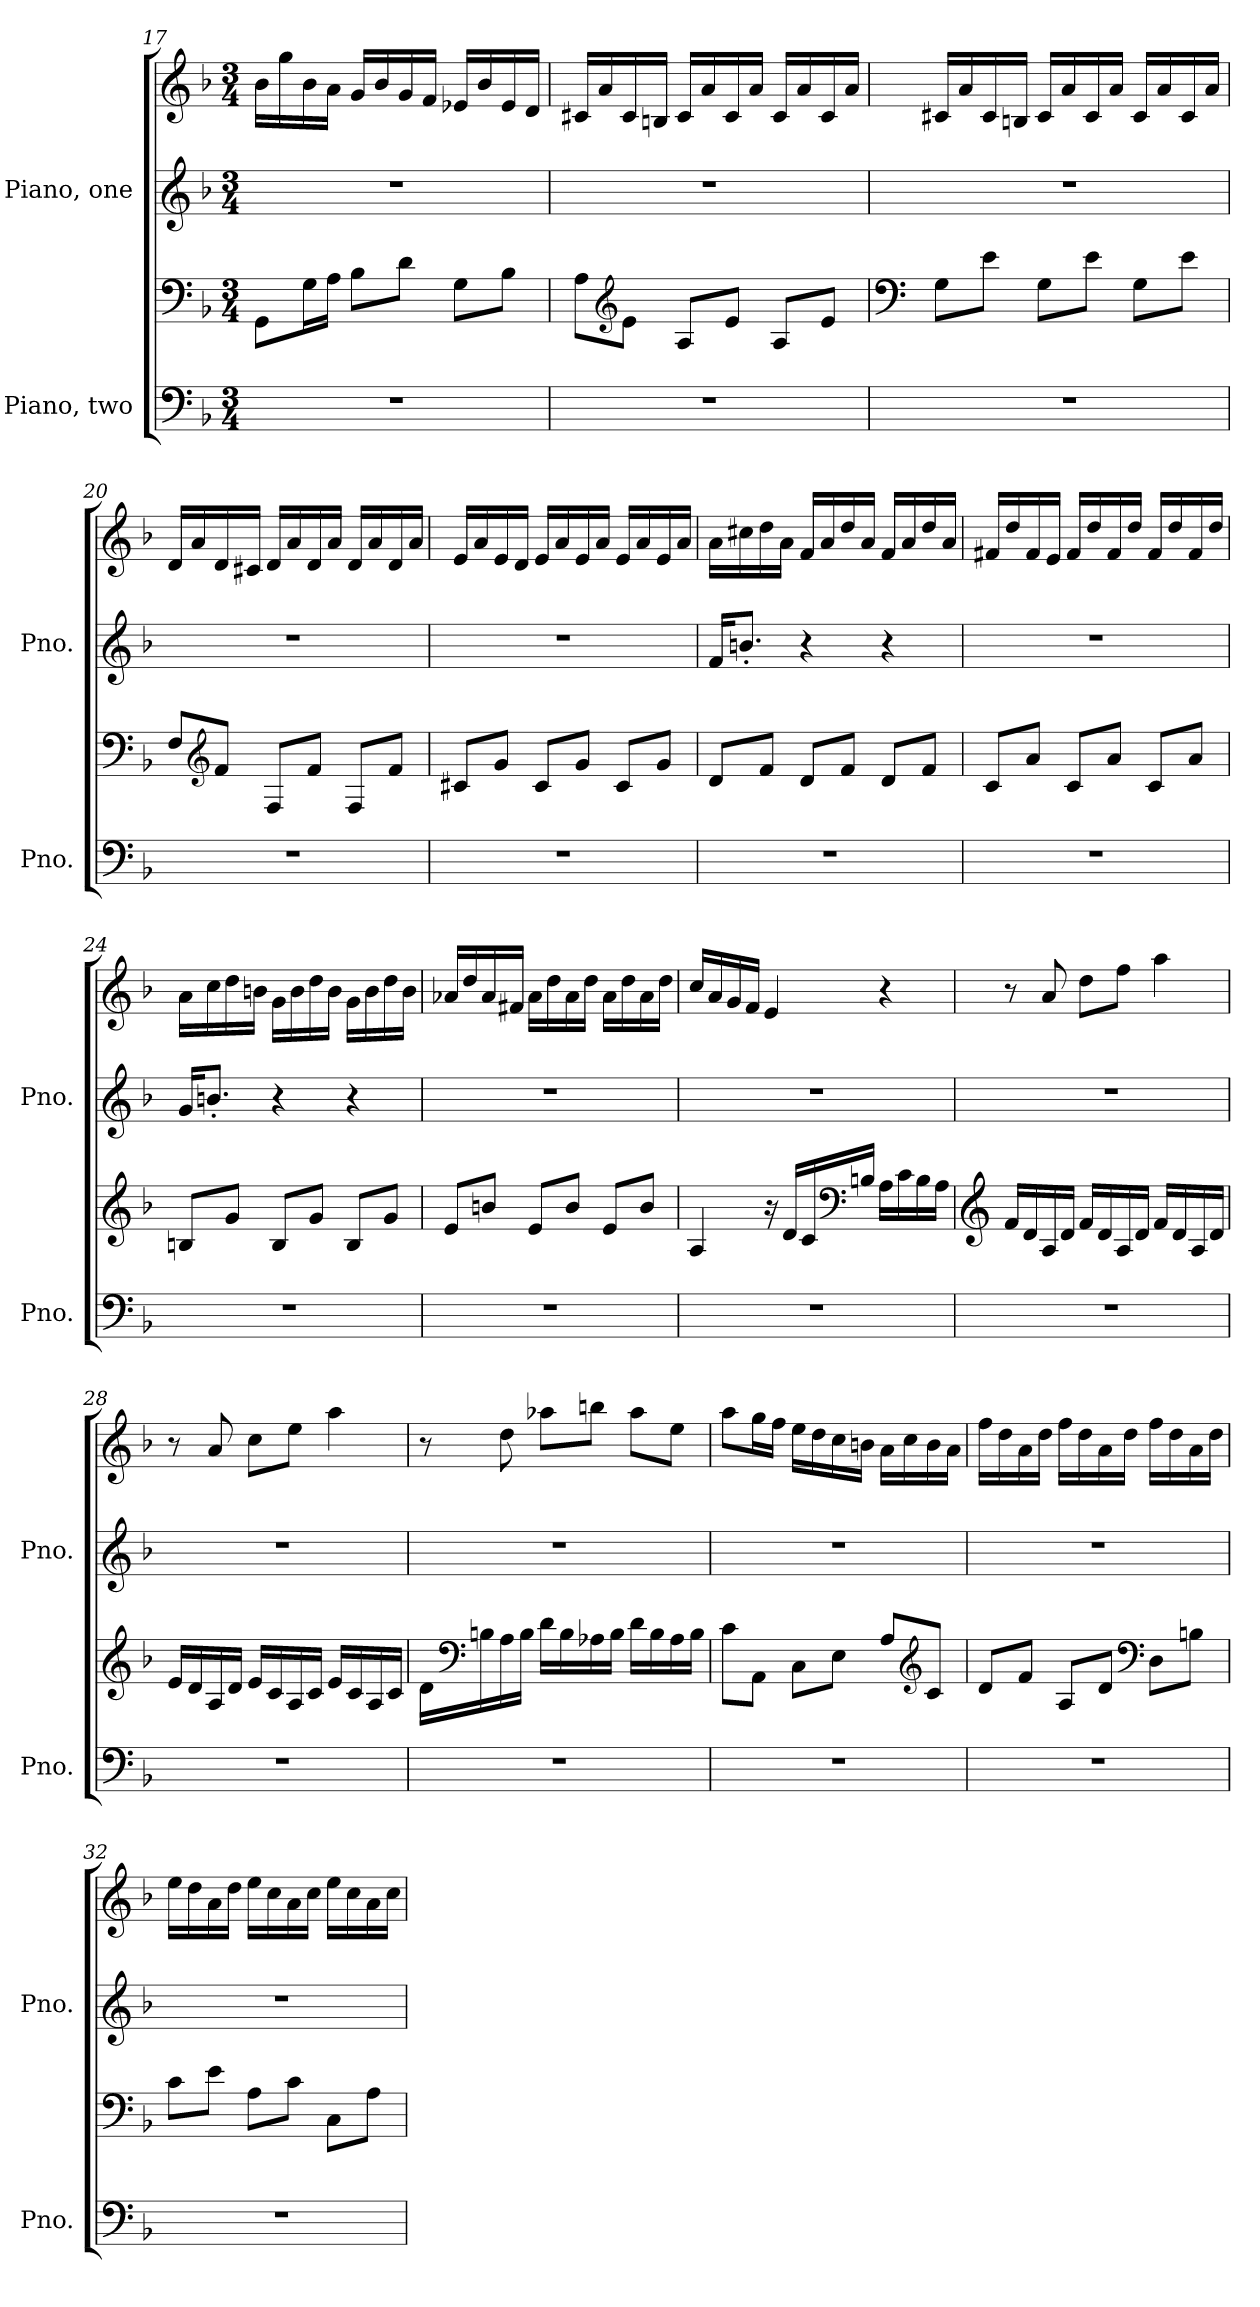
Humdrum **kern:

**kern	**kern	**kern	**kern
*part2	*part2	*part1	*part1
*staff4	*staff3	*staff2	*staff1
*I"Piano, two	*	*I"Piano, one	*
*I'Pno.	*	*I'Pno.	*
*clefF4	*clefF4	*clefG2	*clefG2
*k[b-]	*k[b-]	*k[b-]	*k[b-]
*M3/4	*M3/4	*M3/4	*M3/4
=17	=17	=17	=17
2.r	8GG\L	2.r	16b-\LL
.	.	.	16gg\
.	16G\L	.	16b-\
.	16A\JJ	.	16a\JJ
.	8B-\L	.	16g/LL
.	.	.	16b-/
.	8d\J	.	16g/
.	.	.	16f/JJ
.	8G\L	.	16e-X/LL
.	.	.	16b-/
.	8B-\J	.	16e-/
.	.	.	16d/JJ
!!LO:PB:g=z
=18	=18	=18	=18
2.r	8A\L	2.r	16c#X/LL
.	.	.	16a/
*	*clefG2	*	*
.	8e\J	.	16c#/
.	.	.	16Bn/JJ
.	8A/L	.	16c#/LL
.	.	.	16a/
.	8e/J	.	16c#/
.	.	.	16a/JJ
.	8A/L	.	16c#/LL
.	.	.	16a/
.	8e/J	.	16c#/
.	.	.	16a/JJ
=19	=19	=19	=19
*	*clefF4	*	*
2.r	8G\L	2.r	16c#X/LL
.	.	.	16a/
.	8e\J	.	16c#/
.	.	.	16Bn/JJ
.	8G\L	.	16c#/LL
.	.	.	16a/
.	8e\J	.	16c#/
.	.	.	16a/JJ
.	8G\L	.	16c#/LL
.	.	.	16a/
.	8e\J	.	16c#/
.	.	.	16a/JJ
=20	=20	=20	=20
2.r	8F/L	2.r	16d/LL
.	.	.	16a/
*	*clefG2	*	*
.	8f/J	.	16d/
.	.	.	16c#X/JJ
.	8F/L	.	16d/LL
.	.	.	16a/
.	8f/J	.	16d/
.	.	.	16a/JJ
.	8F/L	.	16d/LL
.	.	.	16a/
.	8f/J	.	16d/
.	.	.	16a/JJ
!!LO:LB:g=z
=21	=21	=21	=21
2.r	8c#X/L	2.r	16e/LL
.	.	.	16a/
.	8g/J	.	16e/
.	.	.	16d/JJ
.	8c#/L	.	16e/LL
.	.	.	16a/
.	8g/J	.	16e/
.	.	.	16a/JJ
.	8c#/L	.	16e/LL
.	.	.	16a/
.	8g/J	.	16e/
.	.	.	16a/JJ
=22	=22	=22	=22
2.r	8d/L	16f/KL	16a\LL
.	.	8.bn'/J	16cc#X\
.	8f/J	.	16dd\
.	.	.	16a\JJ
.	8d/L	4r	16f/LL
.	.	.	16a/
.	8f/J	.	16dd/
.	.	.	16a/JJ
.	8d/L	4r	16f/LL
.	.	.	16a/
.	8f/J	.	16dd/
.	.	.	16a/JJ
=23	=23	=23	=23
2.r	8c/L	2.r	16f#X/LL
.	.	.	16dd/
.	8a/J	.	16f#/
.	.	.	16e/JJ
.	8c/L	.	16f#/LL
.	.	.	16dd/
.	8a/J	.	16f#/
.	.	.	16dd/JJ
.	8c/L	.	16f#/LL
.	.	.	16dd/
.	8a/J	.	16f#/
.	.	.	16dd/JJ
!!LO:LB:g=z
=24	=24	=24	=24
2.r	8Bn/L	16g/KL	16a\LL
.	.	8.bn'/J	16cc\
.	8g/J	.	16dd\
.	.	.	16bn\JJ
.	8B/L	4r	16g\LL
.	.	.	16b\
.	8g/J	.	16dd\
.	.	.	16b\JJ
.	8B/L	4r	16g\LL
.	.	.	16b\
.	8g/J	.	16dd\
.	.	.	16b\JJ
=25	=25	=25	=25
2.r	8e/L	2.r	16a-X/LL
.	.	.	16dd/
.	8bn/J	.	16a-/
.	.	.	16f#X/JJ
.	8e/L	.	16a-\LL
.	.	.	16dd\
.	8b/J	.	16a-\
.	.	.	16dd\JJ
.	8e/L	.	16a-\LL
.	.	.	16dd\
.	8b/J	.	16a-\
.	.	.	16dd\JJ
=26	=26	=26	=26
2.r	4A/	2.r	16cc/LL
.	.	.	16a/
.	.	.	16g/
.	.	.	16f/JJ
.	16r	.	4e/
.	16d/LL	.	.
.	16c/	.	.
*	*clefF4	*	*
.	16Bn/JJ	.	.
.	16A\LL	.	4r
.	16c\	.	.
.	16B\	.	.
.	16A\JJ	.	.
!!LO:PB:g=z
=27	=27	=27	=27
*	*clefG2	*	*
2.r	16f/LL	2.r	8r
.	16d/	.	.
.	16A/	.	8a/
.	16d/JJ	.	.
.	16f/LL	.	8dd\L
.	16d/	.	.
.	16A/	.	8ff\J
.	16d/JJ	.	.
.	16f/LL	.	4aa\
.	16d/	.	.
.	16A/	.	.
.	16d/JJ	.	.
=28	=28	=28	=28
2.r	16e/LL	2.r	8r
.	16d/	.	.
.	16A/	.	8a/
.	16d/JJ	.	.
.	16e/LL	.	8cc\L
.	16c/	.	.
.	16A/	.	8ee\J
.	16c/JJ	.	.
.	16e/LL	.	4aa\
.	16c/	.	.
.	16A/	.	.
.	16c/JJ	.	.
=29	=29	=29	=29
2.r	16d\LL	2.r	8r
*	*clefF4	*	*
.	16Bn\	.	.
.	16A\	.	8dd\
.	16B\JJ	.	.
.	16d\LL	.	8aa-X\L
.	16B\	.	.
.	16A-X\	.	8bbn\J
.	16B\JJ	.	.
.	16d\LL	.	8aa-\L
.	16B\	.	.
.	16A-\	.	8ee\J
.	16B\JJ	.	.
!!LO:LB:g=z
=30	=30	=30	=30
2.r	8c\L	2.r	8aa\L
.	8AA\J	.	16gg\L
.	.	.	16ff\JJ
.	8C\L	.	16ee\LL
.	.	.	16dd\
.	8E\J	.	16cc\
.	.	.	16bn\JJ
.	8A/L	.	16a\LL
.	.	.	16cc\
*	*clefG2	*	*
.	8c/J	.	16b\
.	.	.	16a\JJ
=31	=31	=31	=31
2.r	8d/L	2.r	16ff\LL
.	.	.	16dd\
.	8f/J	.	16a\
.	.	.	16dd\JJ
.	8A/L	.	16ff\LL
.	.	.	16dd\
.	8d/J	.	16a\
.	.	.	16dd\JJ
*	*clefF4	*	*
.	8D\L	.	16ff\LL
.	.	.	16dd\
.	8Bn\J	.	16a\
.	.	.	16dd\JJ
=32	=32	=32	=32
2.r	8c\L	2.r	16ee\LL
.	.	.	16dd\
.	8e\J	.	16a\
.	.	.	16dd\JJ
.	8A\L	.	16ee\LL
.	.	.	16cc\
.	8c\J	.	16a\
.	.	.	16cc\JJ
.	8C\L	.	16ee\LL
.	.	.	16cc\
.	8A\J	.	16a\
.	.	.	16cc\JJ
=	=	=	=
*-	*-	*-	*-
